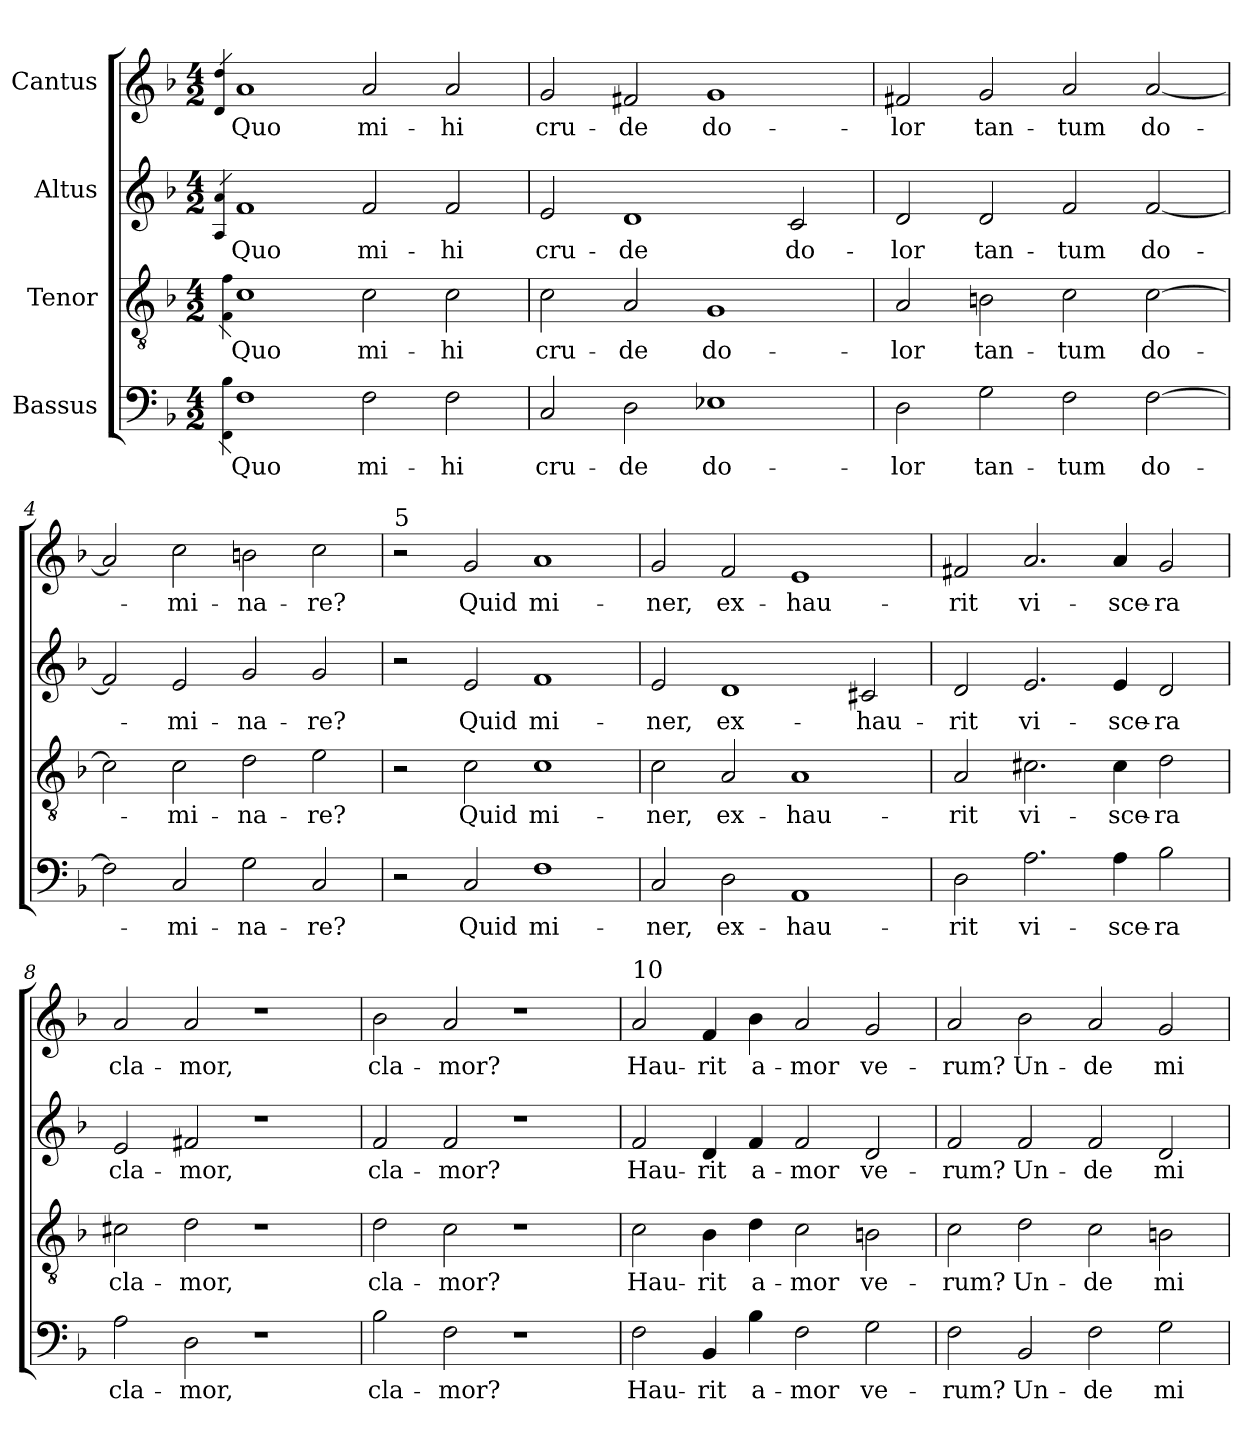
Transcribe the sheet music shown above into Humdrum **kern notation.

**kern	**text	**kern	**text	**kern	**text	**kern	**text
*part4	*part4	*part3	*part3	*part2	*part2	*part1	*part1
*staff4	*staff4	*staff3	*staff3	*staff2	*staff2	*staff1	*staff1
*I"Bassus	*	*I"Tenor	*	*I"Altus	*	*I"Cantus	*
*clefF4	*	*clefGv2	*	*clefG2	*	*clefG2	*
*k[b-]	*	*k[b-]	*	*k[b-]	*	*k[b-]	*
*M4/2	*	*M4/2	*	*M4/2	*	*M4/2	*
=1	=1	=1	=1	=1	=1	=1	=1
4qFF 4qB-	.	4qF 4qf	.	4qA 4qa	.	4qd 4qdd	.
!	!LO:LY:b	!	!LO:LY:b	!	!LO:LY:b	!	!LO:LY:b
1F	Quo	1c	Quo	1f	Quo	1a	Quo
!	!LO:LY:b	!	!LO:LY:b	!	!LO:LY:b	!	!LO:LY:b
2F\	mi-	2c\	mi-	2f/	mi-	2a/	mi-
!	!LO:LY:b	!	!LO:LY:b	!	!LO:LY:b	!	!LO:LY:b
2F\	hi	2c\	hi	2f/	hi	2a/	hi
=2	=2	=2	=2	=2	=2	=2	=2
!	!LO:LY:b	!	!LO:LY:b	!	!LO:LY:b	!	!LO:LY:b
2C/	cru-	2c\	cru-	2e/	cru-	2g/	cru-
!	!LO:LY:b	!	!LO:LY:b	!	!LO:LY:b	!	!LO:LY:b
2D\	de	2A/	de	1d	de	2f#X/	de
!	!LO:LY:b	!	!LO:LY:b	!	!	!	!LO:LY:b
1E-X	do-	1G	do-	.	.	1g	do-
!	!	!	!	!	!LO:LY:b	!	!
.	.	.	.	2c/	do-	.	.
=3	=3	=3	=3	=3	=3	=3	=3
!	!LO:LY:b	!	!LO:LY:b	!	!LO:LY:b	!	!LO:LY:b
2D\	lor	2A/	lor	2d/	lor	2f#X/	lor
!	!LO:LY:b	!	!LO:LY:b	!	!LO:LY:b	!	!LO:LY:b
2G\	tan-	2Bn\	tan-	2d/	tan-	2g/	tan-
!	!LO:LY:b	!	!LO:LY:b	!	!LO:LY:b	!	!LO:LY:b
2F\	tum	2c\	tum	2f/	tum	2a/	tum
!	!LO:LY:b	!	!LO:LY:b	!	!LO:LY:b	!	!LO:LY:b
[2F\	do-	[2c\	do-	[2f/	do-	[2a/	do-
=4	=4	=4	=4	=4	=4	=4	=4
2F\]	.	2c\]	.	2f/]	.	2a/]	.
!	!LO:LY:b	!	!LO:LY:b	!	!LO:LY:b	!	!LO:LY:b
2C/	mi-	2c\	mi-	2e/	mi-	2cc\	mi-
!	!LO:LY:b	!	!LO:LY:b	!	!LO:LY:b	!	!LO:LY:b
2G\	na-	2d\	na-	2g/	na-	2bn\	na-
!	!LO:LY:b	!	!LO:LY:b	!	!LO:LY:b	!	!LO:LY:b
2C/	re?	2e\	re?	2g/	re?	2cc\	re?
!!LO:LB:g=z
=5	=5	=5	=5	=5	=5	=5	=5
!	!	!	!	!	!	!LO:TX:a:t=5	!
2r	.	2r	.	2r	.	2r	.
!	!LO:LY:b	!	!LO:LY:b	!	!LO:LY:b	!	!LO:LY:b
2C/	Quid	2c\	Quid	2e/	Quid	2g/	Quid
!	!LO:LY:b	!	!LO:LY:b	!	!LO:LY:b	!	!LO:LY:b
1F	mi-	1c	mi-	1f	mi-	1a	mi-
!!LO:LB:g=z
=6	=6	=6	=6	=6	=6	=6	=6
!	!LO:LY:b	!	!LO:LY:b	!	!LO:LY:b	!	!LO:LY:b
2C/	ner,	2c\	ner,	2e/	ner,	2g/	ner,
!	!LO:LY:b	!	!LO:LY:b	!	!LO:LY:b	!	!LO:LY:b
2D\	ex-	2A/	ex-	1d	ex-	2f/	ex-
!	!LO:LY:b	!	!LO:LY:b	!	!	!	!LO:LY:b
1AA	hau-	1A	hau-	.	.	1e	hau-
!	!	!	!	!	!LO:LY:b	!	!
.	.	.	.	2c#X/	hau-	.	.
=7	=7	=7	=7	=7	=7	=7	=7
!	!LO:LY:b	!	!LO:LY:b	!	!LO:LY:b	!	!LO:LY:b
2D\	rit	2A/	rit	2d/	rit	2f#X/	rit
!	!LO:LY:b	!	!LO:LY:b	!	!LO:LY:b	!	!LO:LY:b
2.A\	vi-	2.c#X\	vi-	2.e/	vi-	2.a/	vi-
!	!LO:LY:b	!	!LO:LY:b	!	!LO:LY:b	!	!LO:LY:b
4A\	sce-	4c#\	sce-	4e/	sce-	4a/	sce-
!	!LO:LY:b	!	!LO:LY:b	!	!LO:LY:b	!	!LO:LY:b
2B-\	ra	2d\	ra	2d/	ra	2g/	ra
=8	=8	=8	=8	=8	=8	=8	=8
!	!LO:LY:b	!	!LO:LY:b	!	!LO:LY:b	!	!LO:LY:b
2A\	cla-	2c#X\	cla-	2e/	cla-	2a/	cla-
!	!LO:LY:b	!	!LO:LY:b	!	!LO:LY:b	!	!LO:LY:b
2D\	mor,	2d\	mor,	2f#X/	mor,	2a/	mor,
1r	.	1r	.	1r	.	1r	.
=9	=9	=9	=9	=9	=9	=9	=9
!	!LO:LY:b	!	!LO:LY:b	!	!LO:LY:b	!	!LO:LY:b
2B-\	cla-	2d\	cla-	2f/	cla-	2b-\	cla-
!	!LO:LY:b	!	!LO:LY:b	!	!LO:LY:b	!	!LO:LY:b
2F\	mor?	2c\	mor?	2f/	mor?	2a/	mor?
1r	.	1r	.	1r	.	1r	.
=10	=10	=10	=10	=10	=10	=10	=10
!	!	!	!	!	!	!LO:TX:a:t=10	!
!	!LO:LY:b	!	!LO:LY:b	!	!LO:LY:b	!	!LO:LY:b
2F\	Hau-	2c\	Hau-	2f/	Hau-	2a/	Hau-
!	!LO:LY:b	!	!LO:LY:b	!	!LO:LY:b	!	!LO:LY:b
4BB-/	rit	4B-\	rit	4d/	rit	4f/	rit
!	!LO:LY:b	!	!LO:LY:b	!	!LO:LY:b	!	!LO:LY:b
4B-\	a-	4d\	a-	4f/	a-	4b-\	a-
!	!LO:LY:b	!	!LO:LY:b	!	!LO:LY:b	!	!LO:LY:b
2F\	mor	2c\	mor	2f/	mor	2a/	mor
!	!LO:LY:b	!	!LO:LY:b	!	!LO:LY:b	!	!LO:LY:b
2G\	ve-	2Bn\	ve-	2d/	ve-	2g/	ve-
!!LO:PB:g=z
=11	=11	=11	=11	=11	=11	=11	=11
!	!LO:LY:b	!	!LO:LY:b	!	!LO:LY:b	!	!LO:LY:b
2F\	rum?	2c\	rum?	2f/	rum?	2a/	rum?
!	!LO:LY:b	!	!LO:LY:b	!	!LO:LY:b	!	!LO:LY:b
2BB-/	Un-	2d\	Un-	2f/	Un-	2b-\	Un-
!	!LO:LY:b	!	!LO:LY:b	!	!LO:LY:b	!	!LO:LY:b
2F\	de	2c\	de	2f/	de	2a/	de
!	!LO:LY:b	!	!LO:LY:b	!	!LO:LY:b	!	!LO:LY:b
2G\	mi-	2Bn\	mi-	2d/	mi-	2g/	mi-
=	=	=	=	=	=	=	=
*-	*-	*-	*-	*-	*-	*-	*-
